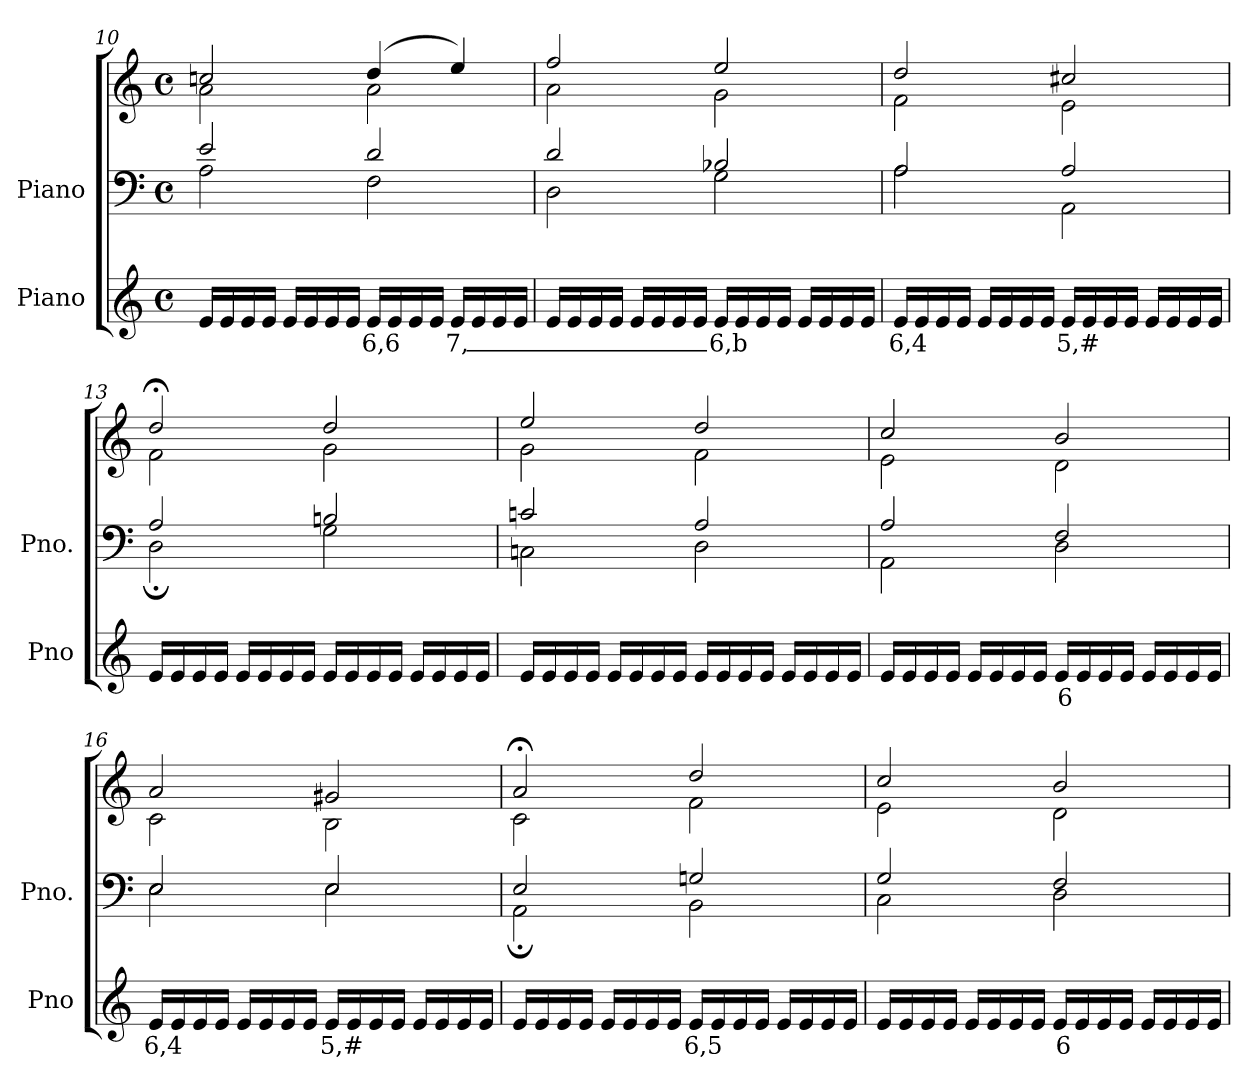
**kern	**text	**kern	**kern
*part2	*part2	*part1	*part1
*staff3	*staff3	*staff2	*staff1
*I"Piano	*	*I"Piano	*
*I'Pno	*	*I'Pno.	*
*clefG2	*	*clefF4	*clefG2
*k[]	*	*k[]	*k[]
*M4/4	*	*M4/4	*M4/4
*met(c)	*	*met(c)	*met(c)
=10	=10	=10	=10
*	*	*^	*^
16e/LL	.	2e/	2A\	2ccn/	2a\
16e/	.	.	.	.	.
16e/	.	.	.	.	.
16e/JJ	.	.	.	.	.
16e/LL	.	.	.	.	.
16e/	.	.	.	.	.
16e/	.	.	.	.	.
16e/JJ	.	.	.	.	.
!	!LO:LY:b	!	!	!	!
16e/LL	6,6	2d/	2F\	(>4dd/	2a\
16e/	.	.	.	.	.
16e/	.	.	.	.	.
16e/JJ	.	.	.	.	.
!	!LO:LY:b	!	!	!	!
16e/LL	7,_	.	.	4ee/)	.
16e/	.	.	.	.	.
16e/	.	.	.	.	.
16e/JJ	.	.	.	.	.
=11	=11	=11	=11	=11	=11
16e/LL	.	2d/	2D\	2ff/	2a\
16e/	.	.	.	.	.
16e/	.	.	.	.	.
16e/JJ	.	.	.	.	.
16e/LL	.	.	.	.	.
16e/	.	.	.	.	.
16e/	.	.	.	.	.
16e/JJ	.	.	.	.	.
!	!LO:LY:b	!	!	!	!
16e/LL	6,b	2B-X/	2G\	2ee/	2g\
16e/	.	.	.	.	.
16e/	.	.	.	.	.
16e/JJ	.	.	.	.	.
16e/LL	.	.	.	.	.
16e/	.	.	.	.	.
16e/	.	.	.	.	.
16e/JJ	.	.	.	.	.
=12	=12	=12	=12	=12	=12
!	!LO:LY:b	!	!	!	!
16e/LL	6,4	2A/	2A\	2dd/	2f\
16e/	.	.	.	.	.
16e/	.	.	.	.	.
16e/JJ	.	.	.	.	.
16e/LL	.	.	.	.	.
16e/	.	.	.	.	.
16e/	.	.	.	.	.
16e/JJ	.	.	.	.	.
!	!LO:LY:b	!	!	!	!
16e/LL	5,#	2A/	2AA\	2cc#X/	2e\
16e/	.	.	.	.	.
16e/	.	.	.	.	.
16e/JJ	.	.	.	.	.
16e/LL	.	.	.	.	.
16e/	.	.	.	.	.
16e/	.	.	.	.	.
16e/JJ	.	.	.	.	.
=13	=13	=13	=13	=13	=13
16e/LL	.	2A/	2D;\	2dd;</	2f\
16e/	.	.	.	.	.
16e/	.	.	.	.	.
16e/JJ	.	.	.	.	.
16e/LL	.	.	.	.	.
16e/	.	.	.	.	.
16e/	.	.	.	.	.
16e/JJ	.	.	.	.	.
16e/LL	.	2Bn/	2G\	2dd/	2g\
16e/	.	.	.	.	.
16e/	.	.	.	.	.
16e/JJ	.	.	.	.	.
16e/LL	.	.	.	.	.
16e/	.	.	.	.	.
16e/	.	.	.	.	.
16e/JJ	.	.	.	.	.
=14	=14	=14	=14	=14	=14
16e/LL	.	2cn/	2Cn\	2ee/	2g\
16e/	.	.	.	.	.
16e/	.	.	.	.	.
16e/JJ	.	.	.	.	.
16e/LL	.	.	.	.	.
16e/	.	.	.	.	.
16e/	.	.	.	.	.
16e/JJ	.	.	.	.	.
16e/LL	.	2A/	2D\	2dd/	2f\
16e/	.	.	.	.	.
16e/	.	.	.	.	.
16e/JJ	.	.	.	.	.
16e/LL	.	.	.	.	.
16e/	.	.	.	.	.
16e/	.	.	.	.	.
16e/JJ	.	.	.	.	.
=15	=15	=15	=15	=15	=15
16e/LL	.	2A/	2AA\	2cc/	2e\
16e/	.	.	.	.	.
16e/	.	.	.	.	.
16e/JJ	.	.	.	.	.
16e/LL	.	.	.	.	.
16e/	.	.	.	.	.
16e/	.	.	.	.	.
16e/JJ	.	.	.	.	.
!	!LO:LY:b	!	!	!	!
16e/LL	6	2F/	2D\	2b/	2d\
16e/	.	.	.	.	.
16e/	.	.	.	.	.
16e/JJ	.	.	.	.	.
16e/LL	.	.	.	.	.
16e/	.	.	.	.	.
16e/	.	.	.	.	.
16e/JJ	.	.	.	.	.
=16	=16	=16	=16	=16	=16
!	!LO:LY:b	!	!	!	!
16e/LL	6,4	2E/	2E\	2a/	2c\
16e/	.	.	.	.	.
16e/	.	.	.	.	.
16e/JJ	.	.	.	.	.
16e/LL	.	.	.	.	.
16e/	.	.	.	.	.
16e/	.	.	.	.	.
16e/JJ	.	.	.	.	.
!	!LO:LY:b	!	!	!	!
16e/LL	5,#	2E/	2E\	2g#X/	2B\
16e/	.	.	.	.	.
16e/	.	.	.	.	.
16e/JJ	.	.	.	.	.
16e/LL	.	.	.	.	.
16e/	.	.	.	.	.
16e/	.	.	.	.	.
16e/JJ	.	.	.	.	.
=17	=17	=17	=17	=17	=17
16e/LL	.	2E/	2AA;\	2a;</	2c\
16e/	.	.	.	.	.
16e/	.	.	.	.	.
16e/JJ	.	.	.	.	.
16e/LL	.	.	.	.	.
16e/	.	.	.	.	.
16e/	.	.	.	.	.
16e/JJ	.	.	.	.	.
!	!LO:LY:b	!	!	!	!
16e/LL	6,5	2Gn/	2BB\	2dd/	2f\
16e/	.	.	.	.	.
16e/	.	.	.	.	.
16e/JJ	.	.	.	.	.
16e/LL	.	.	.	.	.
16e/	.	.	.	.	.
16e/	.	.	.	.	.
16e/JJ	.	.	.	.	.
=18	=18	=18	=18	=18	=18
16e/LL	.	2G/	2C\	2cc/	2e\
16e/	.	.	.	.	.
16e/	.	.	.	.	.
16e/JJ	.	.	.	.	.
16e/LL	.	.	.	.	.
16e/	.	.	.	.	.
16e/	.	.	.	.	.
16e/JJ	.	.	.	.	.
!	!LO:LY:b	!	!	!	!
16e/LL	6	2F/	2D\	2b/	2d\
16e/	.	.	.	.	.
16e/	.	.	.	.	.
16e/JJ	.	.	.	.	.
16e/LL	.	.	.	.	.
16e/	.	.	.	.	.
16e/	.	.	.	.	.
16e/JJ	.	.	.	.	.
*	*	*v	*v	*	*
*	*	*	*v	*v
=	=	=	=
*-	*-	*-	*-
